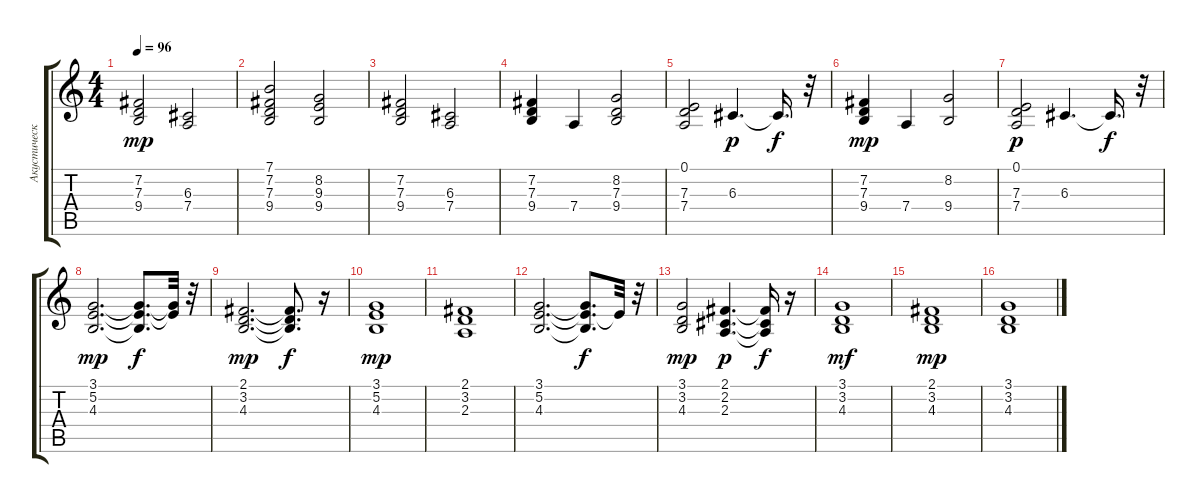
\track ("Акустический Гранд Роял" "Акустическ") {instrument acousticgrandpiano}
\staff {score tabs}
\tuning (E4 B3 G3 D3 A2 E2) {hide}
\ts (4 4)
\tempo 96
\clef g2
\ks c
(7.2 7.3 9.4).2{dy mp} (6.3 7.4).2 |
(7.1 7.2 7.3 9.4).2 (8.2 9.3 9.4).2 |
(7.2 7.3 9.4).2 (6.3 7.4).2 |
(7.2 7.3 9.4).4 7.4.4 (8.2 7.3 9.4).2 |
(0.1 7.3 7.4).2 6.3.4{d dy p} 6.3{t}.16{d dy f} r.32 |
(7.2 7.3 9.4).4{dy mp} 7.4.4 (8.2 9.4).2 |
(0.1 7.3 7.4).2{dy p} 6.3.4{d} 6.3{t}.16{d dy f} r.32 |
(3.1 5.2 4.3).2{d dy mp} (3.1{t} 5.2{t} 4.3{t}).8{d dy f} (3.1{t} 5.2{t}).32 r.32 |
(2.1 3.2 4.3).2{d dy mp} (2.1{t} 3.2{t} 4.3{t}).8{d dy f} r.16 |
(3.1 5.2 4.3).1{dy mp} |
(2.1 3.2 2.3).1 |
(3.1 5.2 4.3).2{d} (3.1{t} 5.2{t} 4.3{t}).8{d dy f} 5.2{t}.32 r.32 |
(3.1 3.2 4.3).2{dy mp} (2.1 2.2 2.3).4{d dy p} (2.1{t} 2.2{t} 2.3{t}).16{dy f} r.16 |
(3.1 3.2 4.3).1{dy mf} |
(2.1 3.2 4.3).1{dy mp} |
(3.1 3.2 4.3).1
